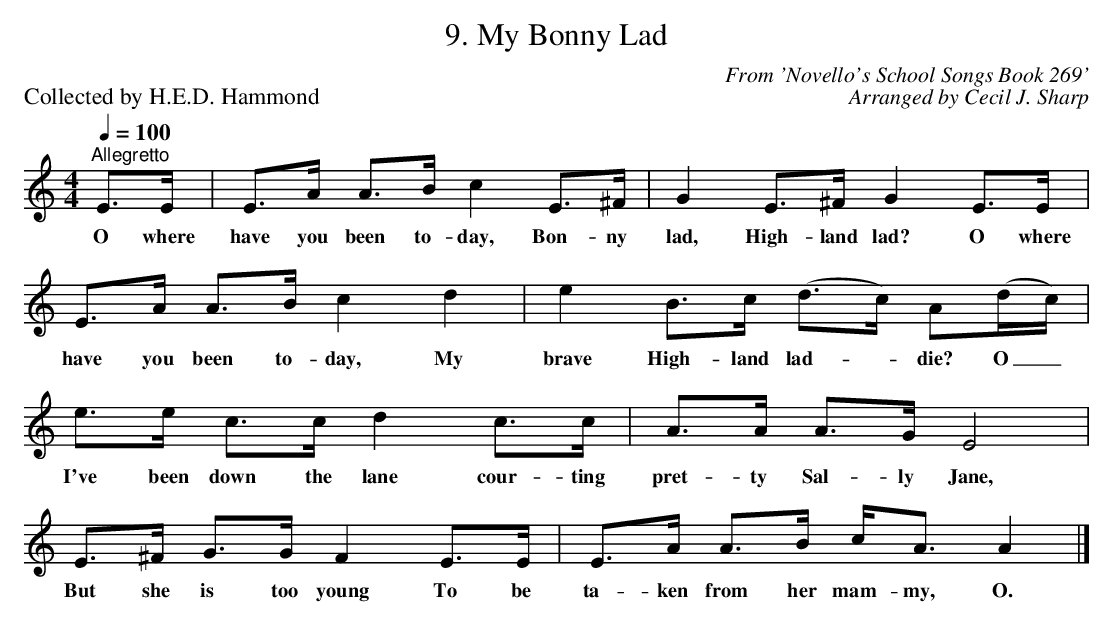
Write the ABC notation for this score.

X:1
T:9. My Bonny Lad
C:From 'Novello's School Songs Book 269'
C:Arranged by Cecil J. Sharp
P:Collected by H.E.D. Hammond
Q:1/4=100
L:1/8
M:4/4
K:C
"^Allegretto" E>E | E>A A>B c2 E>^F | G2 E>^F G2 E>E |$ E>A A>B c2 d2 |
w: O where|have you been to- day, Bon- ny|lad, High- land lad? O where|have you been to- day, My|
e2 B>c (d>c) A(d/c/) |$ e>e c>c d2 c>c | A>A A>G E4 |$ E>^F G>G F2 E>E | E>A A>B c<A A2 |]
w: brave High- land lad- * die? O _|I've been down the lane cour- ting|pret- ty Sal- ly Jane,|But she is too young To be|ta- ken from her mam- my, O.|
